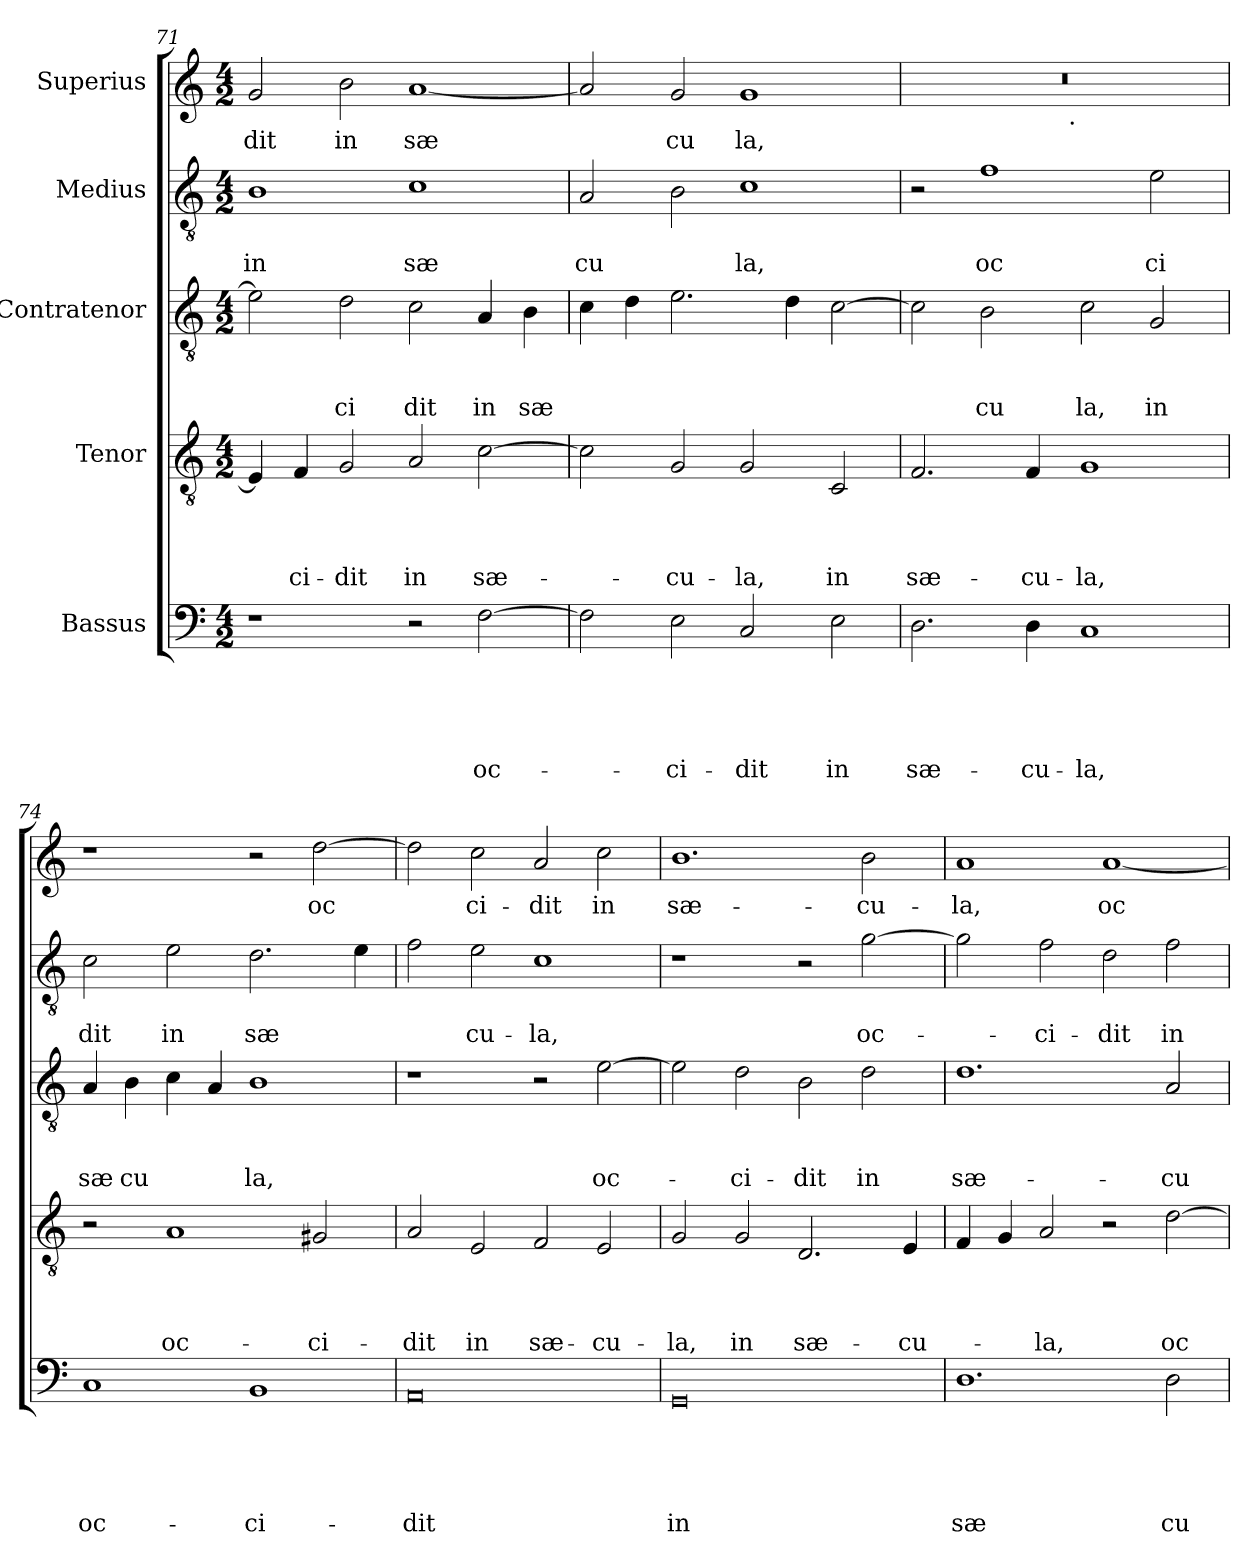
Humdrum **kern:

**kern	**text	**text	**text	**text	**text	**kern	**text	**text	**text	**text	**kern	**text	**text	**text	**kern	**text	**text	**kern	**text
*part5	*part5	*part5	*part5	*part5	*part5	*part4	*part4	*part4	*part4	*part4	*part3	*part3	*part3	*part3	*part2	*part2	*part2	*part1	*part1
*staff5	*staff5	*staff5	*staff5	*staff5	*staff5	*staff4	*staff4	*staff4	*staff4	*staff4	*staff3	*staff3	*staff3	*staff3	*staff2	*staff2	*staff2	*staff1	*staff1
*I"Bassus	*	*	*	*	*	*I"Tenor	*	*	*	*	*I"Contratenor	*	*	*	*I"Medius	*	*	*I"Superius	*
*clefF4	*	*	*	*	*	*clefGv2	*	*	*	*	*clefGv2	*	*	*	*clefGv2	*	*	*clefG2	*
*k[]	*	*	*	*	*	*k[]	*	*	*	*	*k[]	*	*	*	*k[]	*	*	*k[]	*
*C:	*	*	*	*	*	*C:	*	*	*	*	*C:	*	*	*	*C:	*	*	*C:	*
*M4/2	*	*	*	*	*	*M4/2	*	*	*	*	*M4/2	*	*	*	*M4/2	*	*	*M4/2	*
=71	=71	=71	=71	=71	=71	=71	=71	=71	=71	=71	=71	=71	=71	=71	=71	=71	=71	=71	=71
!	!	!	!	!	!	!	!	!	!	!	!	!	!	!	!	!	!LO:LY:b	!	!LO:LY:b
1r	.	.	.	.	.	4E/]	.	.	.	.	2e\]	.	.	.	1B	.	in	2g/	dit
!	!	!	!	!	!	!	!	!	!	!LO:LY:b	!	!	!	!	!	!	!	!	!
.	.	.	.	.	.	4F/	.	.	.	-ci-	.	.	.	.	.	.	.	.	.
!	!	!	!	!	!	!	!	!	!	!LO:LY:b	!	!	!	!LO:LY:b	!	!	!	!	!LO:LY:b
.	.	.	.	.	.	2G/	.	.	.	-dit	2d\	.	.	ci	.	.	.	2b\	in
!	!	!	!	!	!	!	!	!	!	!LO:LY:b	!	!	!	!LO:LY:b	!	!	!LO:LY:b	!	!LO:LY:b
2r	.	.	.	.	.	2A/	.	.	.	in	2c\	.	.	dit	1c	.	sæ	[<1a	sæ
!	!	!	!	!	!LO:LY:b	!	!	!	!	!LO:LY:b	!	!	!	!LO:LY:b	!	!	!	!	!
[>2F\	.	.	.	.	oc-	[>2c\	.	.	.	sæ-	4A/	.	.	in	.	.	.	.	.
!	!	!	!	!	!	!	!	!	!	!	!	!	!	!LO:LY:b	!	!	!	!	!
.	.	.	.	.	.	.	.	.	.	.	4B\	.	.	sæ	.	.	.	.	.
=72	=72	=72	=72	=72	=72	=72	=72	=72	=72	=72	=72	=72	=72	=72	=72	=72	=72	=72	=72
!	!	!	!	!	!	!	!	!	!	!	!	!	!	!	!	!	!LO:LY:b	!	!
2F\]	.	.	.	.	.	2c\]	.	.	.	.	4c\	.	.	.	2A/	.	cu	2a/]	.
.	.	.	.	.	.	.	.	.	.	.	4d\	.	.	.	.	.	.	.	.
!	!	!	!	!	!LO:LY:b	!	!	!	!	!LO:LY:b	!	!	!	!	!	!	!	!	!LO:LY:b
2E\	.	.	.	.	-ci-	2G/	.	.	.	-cu-	2.e\	.	.	.	2B\	.	.	2g/	cu
!	!	!	!	!	!LO:LY:b	!	!	!	!	!LO:LY:b	!	!	!	!	!	!	!LO:LY:b	!	!LO:LY:b
2C/	.	.	.	.	-dit	2G/	.	.	.	-la,	.	.	.	.	1c	.	la,	1g	la,
.	.	.	.	.	.	.	.	.	.	.	4d\	.	.	.	.	.	.	.	.
!	!	!	!	!	!LO:LY:b	!	!	!	!	!LO:LY:b	!	!	!	!	!	!	!	!	!
2E\	.	.	.	.	in	2C/	.	.	.	in	[>2c\	.	.	.	.	.	.	.	.
=73	=73	=73	=73	=73	=73	=73	=73	=73	=73	=73	=73	=73	=73	=73	=73	=73	=73	=73	=73
!	!	!	!	!	!LO:LY:b	!	!	!	!	!LO:LY:b	!	!	!	!	!	!	!	!	!
*	*	*	*	*	*	*	*	*	*	*	*	*	*	*	*	*	*	*^	*
2.D\	.	.	.	.	sæ-	2.F/	.	.	.	sæ-	2c\]	.	.	.	2r	.	.	0r	2ryy	.
!	!	!	!	!	!	!	!	!	!	!	!	!	!	!LO:LY:b	!	!	!LO:LY:b	!	!	!
.	.	.	.	.	.	.	.	.	.	.	2B\	.	.	cu	1f	.	oc	.	4...ryy	.
!	!	!	!	!	!LO:LY:b	!	!	!	!	!LO:LY:b	!	!	!	!	!	!	!	!	!	!
4D\	.	.	.	.	-cu-	4F/	.	.	.	-cu-	.	.	.	.	.	.	.	.	.	.
!	!	!	!	!	!	!	!	!	!	!	!	!	!	!	!	!	!	!	!LO:TX:b:t=.	!
.	.	.	.	.	.	.	.	.	.	.	.	.	.	.	.	.	.	.	1ryy	.
!	!	!	!	!	!LO:LY:b	!	!	!	!	!LO:LY:b	!	!	!	!LO:LY:b	!	!	!	!	!	!
1C	.	.	.	.	-la,	1G	.	.	.	-la,	2c\	.	.	la,	.	.	.	.	.	.
!	!	!	!	!	!	!	!	!	!	!	!	!	!	!LO:LY:b	!	!	!LO:LY:b	!	!	!
.	.	.	.	.	.	.	.	.	.	.	2G/	.	.	in	2e\	.	ci	.	.	.
.	.	.	.	.	.	.	.	.	.	.	.	.	.	.	.	.	.	.	32ryy	.
=74	=74	=74	=74	=74	=74	=74	=74	=74	=74	=74	=74	=74	=74	=74	=74	=74	=74	=74	=74	=74
!	!	!	!	!	!LO:LY:b	!	!	!	!	!	!	!	!	!LO:LY:b	!	!	!LO:LY:b	!	!	!
*	*	*	*	*	*	*	*	*	*	*	*	*	*	*	*	*	*	*v	*v	*
1C	.	.	.	.	oc-	2r	.	.	.	.	4A/	.	.	sæ	2c\	.	dit	1r	.
!	!	!	!	!	!	!	!	!	!	!	!	!	!	!LO:LY:b	!	!	!	!	!
.	.	.	.	.	.	.	.	.	.	.	4B\	.	.	cu	.	.	.	.	.
!	!	!	!	!	!	!	!	!	!	!LO:LY:b	!	!	!	!	!	!	!LO:LY:b	!	!
.	.	.	.	.	.	1A	.	.	.	oc-	4c\	.	.	.	2e\	.	in	.	.
.	.	.	.	.	.	.	.	.	.	.	4A/	.	.	.	.	.	.	.	.
!	!	!	!	!	!LO:LY:b	!	!	!	!	!	!	!	!	!LO:LY:b	!	!	!LO:LY:b	!	!
1BB	.	.	.	.	-ci-	.	.	.	.	.	1B	.	.	la,	2.d\	.	sæ	2r	.
!	!	!	!	!	!	!	!	!	!	!LO:LY:b	!	!	!	!	!	!	!	!	!LO:LY:b
.	.	.	.	.	.	2G#X/	.	.	.	-ci-	.	.	.	.	.	.	.	[<2dd\	oc
.	.	.	.	.	.	.	.	.	.	.	.	.	.	.	4e\	.	.	.	.
!!LO:LB:g=z
=75	=75	=75	=75	=75	=75	=75	=75	=75	=75	=75	=75	=75	=75	=75	=75	=75	=75	=75	=75
!	!	!	!	!	!LO:LY:b	!	!	!	!	!LO:LY:b	!	!	!	!	!	!	!	!	!
0AA	.	.	.	.	-dit	2A/	.	.	.	-dit	1r	.	.	.	2f\	.	.	2dd\]	.
!	!	!	!	!	!	!	!	!	!	!LO:LY:b	!	!	!	!	!	!	!LO:LY:b	!	!LO:LY:b
.	.	.	.	.	.	2E/	.	.	.	in	.	.	.	.	2e\	.	cu-	2cc\	ci-
!	!	!	!	!	!	!	!	!	!	!LO:LY:b	!	!	!	!	!	!	!LO:LY:b	!	!LO:LY:b
.	.	.	.	.	.	2F/	.	.	.	sæ-	2r	.	.	.	1c	.	-la,	2a/	-dit
!	!	!	!	!	!	!	!	!	!	!LO:LY:b	!	!	!	!LO:LY:b	!	!	!	!	!LO:LY:b
.	.	.	.	.	.	2E/	.	.	.	-cu-	[>2e\	.	.	oc-	.	.	.	2cc\	in
=76	=76	=76	=76	=76	=76	=76	=76	=76	=76	=76	=76	=76	=76	=76	=76	=76	=76	=76	=76
!	!	!	!	!	!LO:LY:b	!	!	!	!	!LO:LY:b	!	!	!	!	!	!	!	!	!LO:LY:b
0GG	.	.	.	.	in	2G/	.	.	.	-la,	2e\]	.	.	.	1r	.	.	1.b	sæ-
!	!	!	!	!	!	!	!	!	!	!LO:LY:b	!	!	!	!LO:LY:b	!	!	!	!	!
.	.	.	.	.	.	2G/	.	.	.	in	2d\	.	.	-ci-	.	.	.	.	.
!	!	!	!	!	!	!	!	!	!	!LO:LY:b	!	!	!	!LO:LY:b	!	!	!	!	!
.	.	.	.	.	.	2.D/	.	.	.	sæ-	2B\	.	.	-dit	2r	.	.	.	.
!	!	!	!	!	!	!	!	!	!	!	!	!	!	!LO:LY:b	!	!	!LO:LY:b	!	!LO:LY:b
.	.	.	.	.	.	.	.	.	.	.	2d\	.	.	in	[>2g\	.	oc-	2b\	-cu-
!	!	!	!	!	!	!	!	!	!	!LO:LY:b	!	!	!	!	!	!	!	!	!
.	.	.	.	.	.	4E/	.	.	.	-cu-	.	.	.	.	.	.	.	.	.
=77	=77	=77	=77	=77	=77	=77	=77	=77	=77	=77	=77	=77	=77	=77	=77	=77	=77	=77	=77
!	!	!	!	!	!LO:LY:b	!	!	!	!	!	!	!	!	!LO:LY:b	!	!	!	!	!LO:LY:b
1.D	.	.	.	.	sæ	4F/	.	.	.	.	1.d	.	.	sæ-	2g\]	.	.	1a	-la,
.	.	.	.	.	.	4G/	.	.	.	.	.	.	.	.	.	.	.	.	.
!	!	!	!	!	!	!	!	!	!	!LO:LY:b	!	!	!	!	!	!	!LO:LY:b	!	!
.	.	.	.	.	.	2A/	.	.	.	-la,	.	.	.	.	2f\	.	-ci-	.	.
!	!	!	!	!	!	!	!	!	!	!	!	!	!	!	!	!	!LO:LY:b	!	!LO:LY:b
.	.	.	.	.	.	2r	.	.	.	.	.	.	.	.	2d\	.	-dit	[<1a	oc-
!	!	!	!	!	!LO:LY:b	!	!	!	!	!LO:LY:b	!	!	!	!LO:LY:b	!	!	!LO:LY:b	!	!
2D\	.	.	.	.	cu	[>2d\	.	.	.	oc-	2A/	.	.	-cu-	2f\	.	in	.	.
=	=	=	=	=	=	=	=	=	=	=	=	=	=	=	=	=	=	=	=
*-	*-	*-	*-	*-	*-	*-	*-	*-	*-	*-	*-	*-	*-	*-	*-	*-	*-	*-	*-
